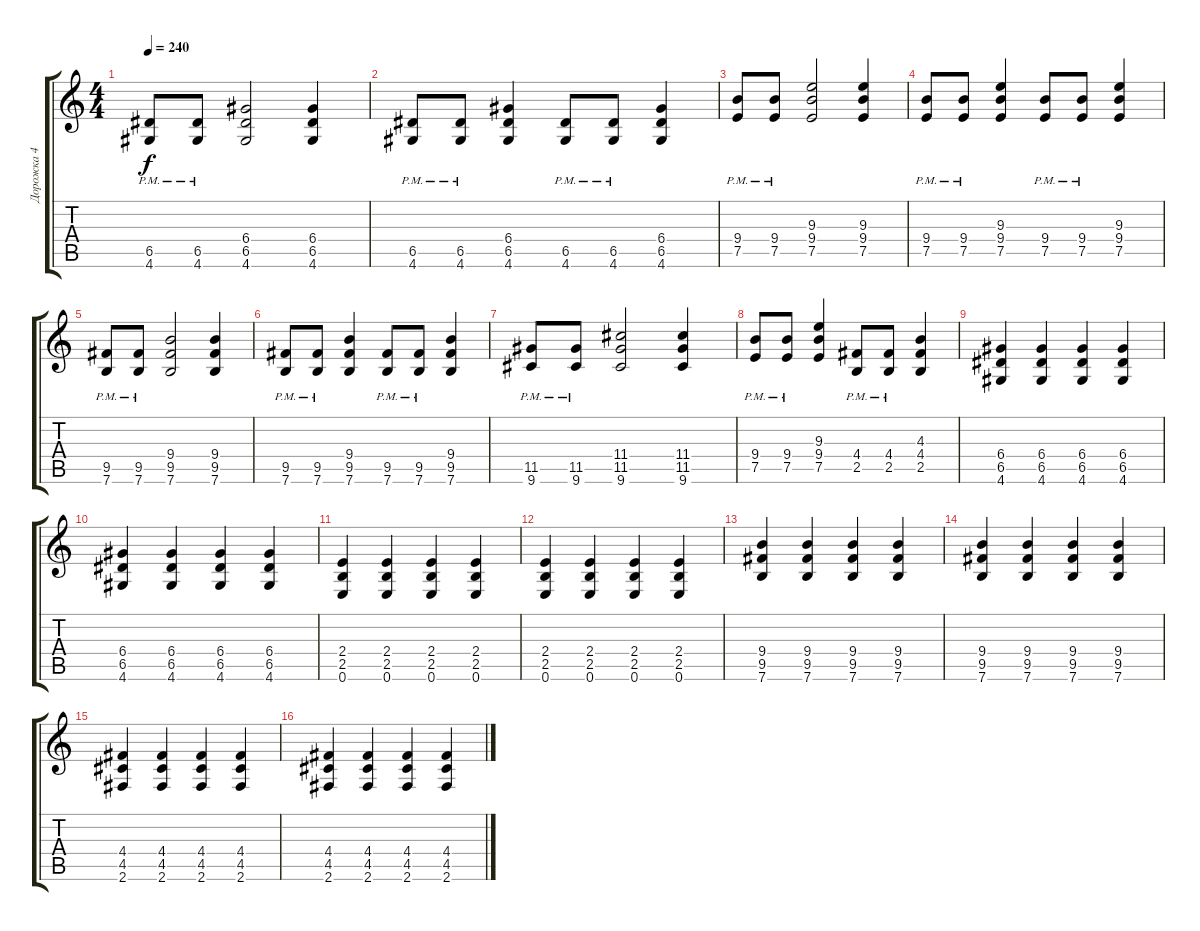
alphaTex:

\track ("Дорожка 4" "Дорожка 4") {instrument distortionguitar}
\staff {score tabs}
\tuning (E4 B3 G3 D3 A2 E2) {hide}
\ts (4 4)
\tempo 240
\clef g2
\ks c
(6.5{pm} 4.6{pm}).8{dy f} (6.5{pm} 4.6{pm}).8 (6.4 6.5 4.6).2 (6.4 6.5 4.6).4 |
(6.5{pm} 4.6{pm}).8 (6.5{pm} 4.6{pm}).8 (6.4 6.5 4.6).4 (6.5{pm} 4.6{pm}).8 (6.5{pm} 4.6{pm}).8 (6.4 6.5 4.6).4 |
(9.4 7.5{pm}).8 (9.4 7.5{pm}).8 (9.3 9.4 7.5).2 (9.3 9.4 7.5).4 |
(9.4 7.5{pm}).8 (9.4 7.5{pm}).8 (9.3 9.4 7.5).4 (9.4 7.5{pm}).8 (9.4 7.5{pm}).8 (9.3 9.4 7.5).4 |
(9.5{pm} 7.6{pm}).8 (9.5{pm} 7.6{pm}).8 (9.4 9.5 7.6).2 (9.4 9.5 7.6).4 |
(9.5{pm} 7.6{pm}).8 (9.5{pm} 7.6{pm}).8 (9.4 9.5 7.6).4 (9.5{pm} 7.6{pm}).8 (9.5{pm} 7.6{pm}).8 (9.4 9.5 7.6).4 |
(11.5{pm} 9.6{pm}).8 (11.5{pm} 9.6{pm}).8 (11.4 11.5 9.6).2 (11.4 11.5 9.6).4 |
(9.4 7.5{pm}).8 (9.4 7.5{pm}).8 (9.3 9.4 7.5).4 (4.4 2.5{pm}).8 (4.4 2.5{pm}).8 (4.3 4.4 2.5).4 |
(6.4 6.5 4.6).4 (6.4 6.5 4.6).4 (6.4 6.5 4.6).4 (6.4 6.5 4.6).4 |
(6.4 6.5 4.6).4 (6.4 6.5 4.6).4 (6.4 6.5 4.6).4 (6.4 6.5 4.6).4 |
(2.4 2.5 0.6).4 (2.4 2.5 0.6).4 (2.4 2.5 0.6).4 (2.4 2.5 0.6).4 |
(2.4 2.5 0.6).4 (2.4 2.5 0.6).4 (2.4 2.5 0.6).4 (2.4 2.5 0.6).4 |
(9.4 9.5 7.6).4 (9.4 9.5 7.6).4 (9.4 9.5 7.6).4 (9.4 9.5 7.6).4 |
(9.4 9.5 7.6).4 (9.4 9.5 7.6).4 (9.4 9.5 7.6).4 (9.4 9.5 7.6).4 |
(4.4 4.5 2.6).4 (4.4 4.5 2.6).4 (4.4 4.5 2.6).4 (4.4 4.5 2.6).4 |
(4.4 4.5 2.6).4 (4.4 4.5 2.6).4 (4.4 4.5 2.6).4 (4.4 4.5 2.6).4
